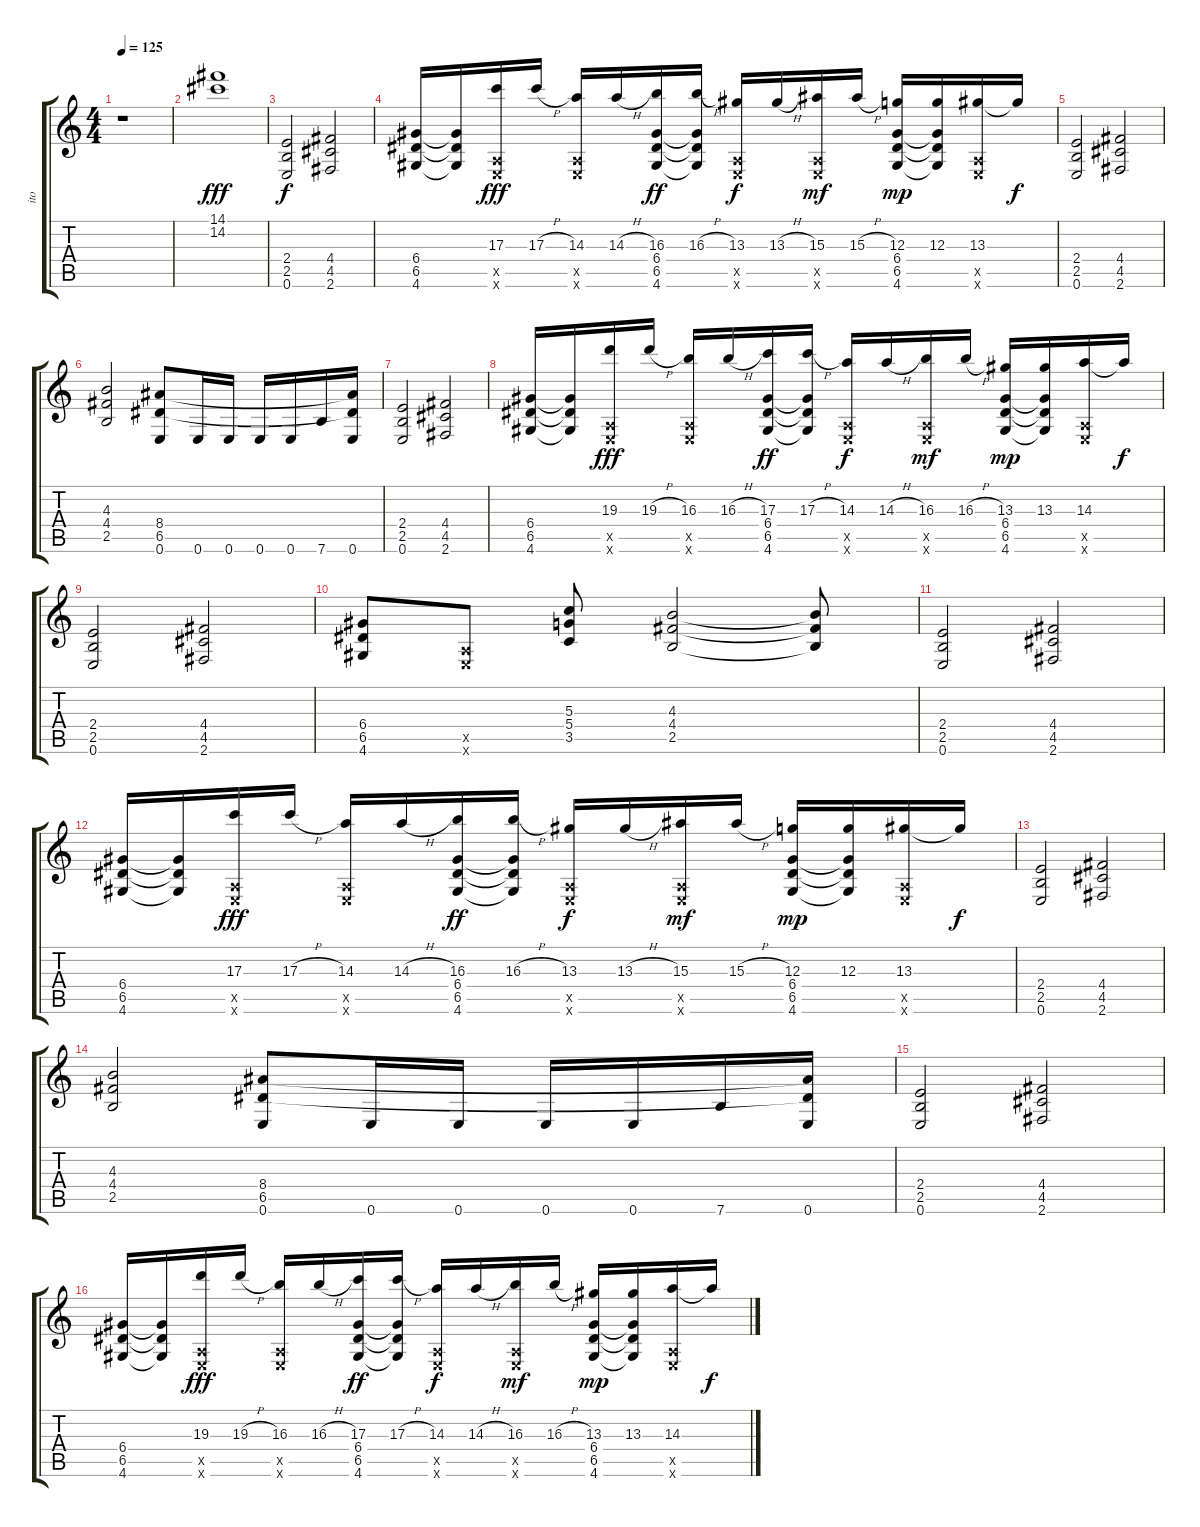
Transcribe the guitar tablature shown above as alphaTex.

\track ("ito" "ito") {instrument distortionguitar}
\staff {score tabs}
\tuning (E4 B3 G3 D3 A2 E2) {hide}
\ts (4 4)
\tempo 125
\clef g2
\ks c
r.1{dy f} |
(14.1 14.2).1{dy fff} |
(2.4 2.5 0.6).2{dy f} (4.4 4.5 2.6).2 |
(6.4 6.5 4.6).16 (6.4{t} 6.5{t} 4.6{t}).16 (17.3 0.5{x} 0.6{x}).16{dy fff} 17.3{h}.16 (14.3 0.5{x} 0.6{x}).16 14.3{h}.16 (16.3 6.4 6.5 4.6).16{dy ff} (16.3{h} 6.4{t} 6.5{t} 4.6{t}).16 (13.3 0.5{x} 0.6{x}).16{dy f} 13.3{h}.16 (15.3 0.5{x} 0.6{x}).16{dy mf} 15.3{h}.16 (12.3 6.4 6.5 4.6).16{dy mp} (12.3 6.4{t} 6.5{t} 4.6{t}).16 (13.3 0.5{x} 0.6{x}).16 13.3{t}.16{dy f} |
(2.4 2.5 0.6).2 (4.4 4.5 2.6).2 |
(4.3 4.4 2.5).2 (8.4 6.5 0.6).8 0.6.16 0.6.16 0.6.16 0.6.16 7.6.16 (8.4{t} 6.5{t} 0.6).16 |
(2.4 2.5 0.6).2 (4.4 4.5 2.6).2 |
(6.4 6.5 4.6).16 (6.4{t} 6.5{t} 4.6{t}).16 (19.3 0.5{x} 0.6{x}).16{dy fff} 19.3{h}.16 (16.3 0.5{x} 0.6{x}).16 16.3{h}.16 (17.3 6.4 6.5 4.6).16{dy ff} (17.3{h} 6.4{t} 6.5{t} 4.6{t}).16 (14.3 0.5{x} 0.6{x}).16{dy f} 14.3{h}.16 (16.3 0.5{x} 0.6{x}).16{dy mf} 16.3{h}.16 (13.3 6.4 6.5 4.6).16{dy mp} (13.3 6.4{t} 6.5{t} 4.6{t}).16 (14.3 0.5{x} 0.6{x}).16 14.3{t}.16{dy f} |
(2.4 2.5 0.6).2 (4.4 4.5 2.6).2 |
(6.4 6.5 4.6).8 (0.5{x} 0.6{x}).8 (5.3 5.4 3.5).8 (4.3 4.4 2.5).2 (4.3{t} 4.4{t} 2.5{t}).8 |
(2.4 2.5 0.6).2 (4.4 4.5 2.6).2 |
(6.4 6.5 4.6).16 (6.4{t} 6.5{t} 4.6{t}).16 (17.3 0.5{x} 0.6{x}).16{dy fff} 17.3{h}.16 (14.3 0.5{x} 0.6{x}).16 14.3{h}.16 (16.3 6.4 6.5 4.6).16{dy ff} (16.3{h} 6.4{t} 6.5{t} 4.6{t}).16 (13.3 0.5{x} 0.6{x}).16{dy f} 13.3{h}.16 (15.3 0.5{x} 0.6{x}).16{dy mf} 15.3{h}.16 (12.3 6.4 6.5 4.6).16{dy mp} (12.3 6.4{t} 6.5{t} 4.6{t}).16 (13.3 0.5{x} 0.6{x}).16 13.3{t}.16{dy f} |
(2.4 2.5 0.6).2 (4.4 4.5 2.6).2 |
(4.3 4.4 2.5).2 (8.4 6.5 0.6).8 0.6.16 0.6.16 0.6.16 0.6.16 7.6.16 (8.4{t} 6.5{t} 0.6).16 |
(2.4 2.5 0.6).2 (4.4 4.5 2.6).2 |
(6.4 6.5 4.6).16 (6.4{t} 6.5{t} 4.6{t}).16 (19.3 0.5{x} 0.6{x}).16{dy fff} 19.3{h}.16 (16.3 0.5{x} 0.6{x}).16 16.3{h}.16 (17.3 6.4 6.5 4.6).16{dy ff} (17.3{h} 6.4{t} 6.5{t} 4.6{t}).16 (14.3 0.5{x} 0.6{x}).16{dy f} 14.3{h}.16 (16.3 0.5{x} 0.6{x}).16{dy mf} 16.3{h}.16 (13.3 6.4 6.5 4.6).16{dy mp} (13.3 6.4{t} 6.5{t} 4.6{t}).16 (14.3 0.5{x} 0.6{x}).16 14.3{t}.16{dy f}
